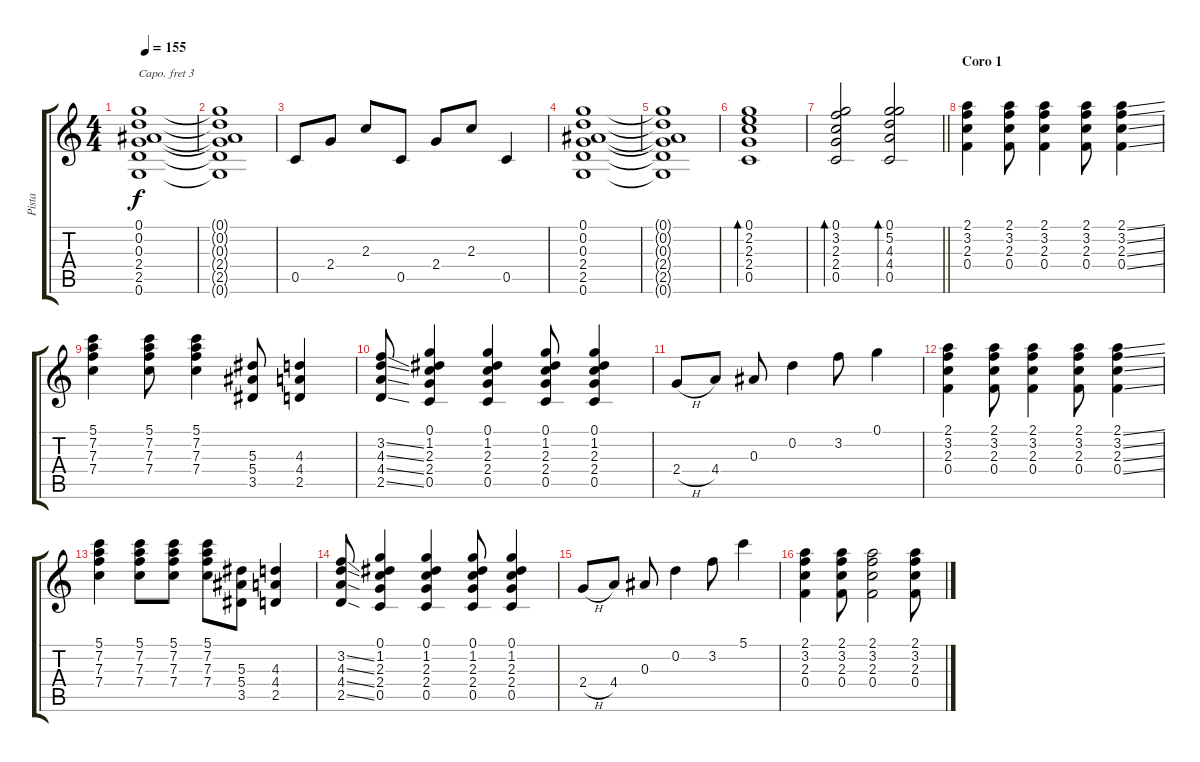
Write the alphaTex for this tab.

\track ("Pista" "Pista") {instrument acousticguitarsteel}
\staff {score tabs}
\capo 3
\tuning (E4 B3 G3 D3 A2 E2) {hide}
\ts (4 4)
\tempo 155
\clef g2
\ks c
(0.1{t} 0.2{t} 0.3{t} 2.4{t} 2.5{t} 0.6{t}).1{dy f} |
(0.1{t} 0.2{t} 0.3{t} 2.4{t} 2.5{t} 0.6{t}).1 |
0.5.8 2.4.8 2.3.8 0.5.8 2.4.8 2.3.8 0.5.4 |
(0.1 0.2 0.3 2.4 2.5 0.6).1 |
(0.1{t} 0.2{t} 0.3{t} 2.4{t} 2.5{t} 0.6{t}).1 |
(0.1 2.2 2.3 2.4 0.5).1{bd 240} |
\barLineRight lightlight
(0.1 3.2 2.3 2.4 0.5).2{bd 120} (0.1 5.2 4.3 4.4 0.5).2{bd 120} |
\section ("" "Coro 1")
(2.1 3.2 2.3 0.4).4 (2.1 3.2 2.3 0.4).8 (2.1 3.2 2.3 0.4).4 (2.1 3.2 2.3 0.4).8 (2.1{ss} 3.2{ss} 2.3{ss} 0.4{ss}).4 |
(5.1 7.2 7.3 7.4).4 (5.1 7.2 7.3 7.4).8 (5.1 7.2 7.3 7.4).4 (5.3 5.4 3.5).8 (4.3 4.4 2.5).4 |
(3.2{ss} 4.3{ss} 4.4{ss} 2.5{ss}).8 (0.1 1.2 2.3 2.4 0.5).4 (0.1 1.2 2.3 2.4 0.5).4 (0.1 1.2 2.3 2.4 0.5).8 (0.1 1.2 2.3 2.4 0.5).4 |
2.4{h}.8 4.4.8 0.3.8 0.2.4 3.2.8 0.1.4 |
(2.1 3.2 2.3 0.4).4 (2.1 3.2 2.3 0.4).8 (2.1 3.2 2.3 0.4).4 (2.1 3.2 2.3 0.4).8 (2.1{ss} 3.2{ss} 2.3{ss} 0.4{ss}).4 |
(5.1 7.2 7.3 7.4).4 (5.1 7.2 7.3 7.4).8 (5.1 7.2 7.3 7.4).8 (5.1 7.2 7.3 7.4).8 (5.3 5.4 3.5).8 (4.3 4.4 2.5).4 |
(3.2{ss} 4.3{ss} 4.4{ss} 2.5{ss}).8 (0.1 1.2 2.3 2.4 0.5).4 (0.1 1.2 2.3 2.4 0.5).4 (0.1 1.2 2.3 2.4 0.5).8 (0.1 1.2 2.3 2.4 0.5).4 |
2.4{h}.8 4.4.8 0.3.8 0.2.4 3.2.8 5.1.4 |
(2.1 3.2 2.3 0.4).4 (2.1 3.2 2.3 0.4).8 (2.1 3.2 2.3 0.4).2 (2.1{ss} 3.2{ss} 2.3{ss} 0.4{ss}).8
